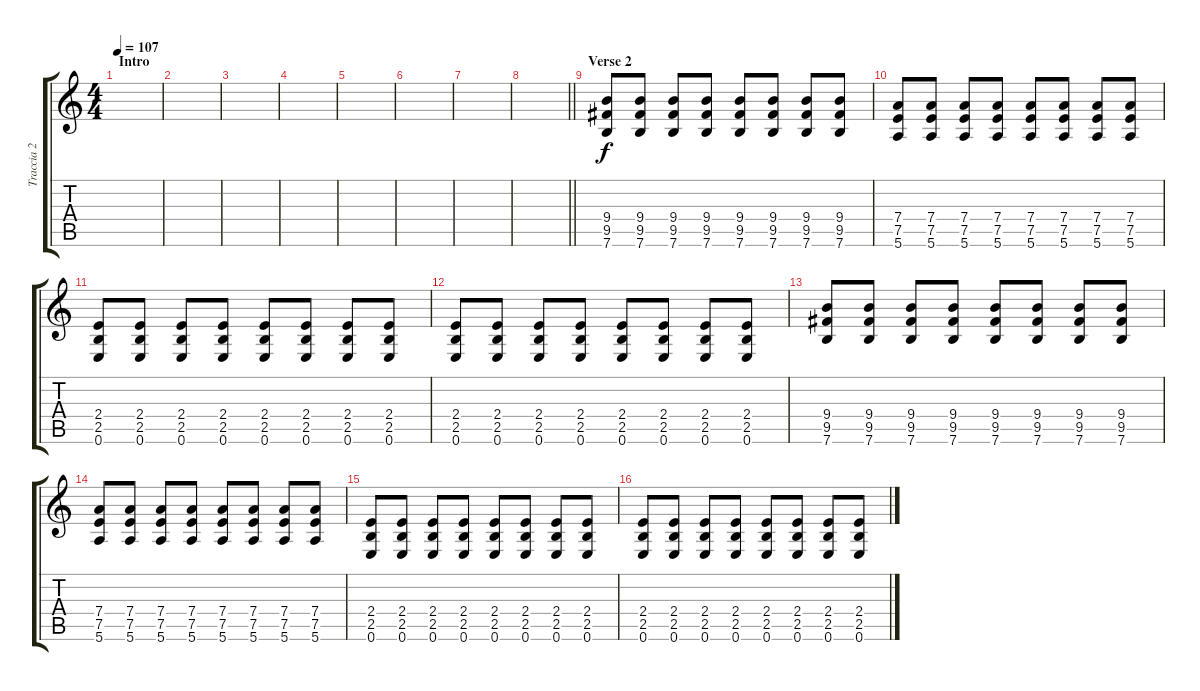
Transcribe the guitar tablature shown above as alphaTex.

\track ("Traccia 2" "Traccia 2") {instrument overdrivenguitar}
\staff {score tabs}
\tuning (E4 B3 G3 D3 A2 E2) {hide}
\ts (4 4)
\section ("" "Intro")
\tempo 107
\clef g2
\ks c
|
|
|
|
|
|
|
\barLineRight lightlight
|
\section ("" "Verse 2")
(9.4 9.5 7.6).8 (9.4 9.5 7.6).8 (9.4 9.5 7.6).8 (9.4 9.5 7.6).8 (9.4 9.5 7.6).8 (9.4 9.5 7.6).8 (9.4 9.5 7.6).8 (9.4 9.5 7.6).8 |
(7.4 7.5 5.6).8 (7.4 7.5 5.6).8 (7.4 7.5 5.6).8 (7.4 7.5 5.6).8 (7.4 7.5 5.6).8 (7.4 7.5 5.6).8 (7.4 7.5 5.6).8 (7.4 7.5 5.6).8 |
(2.4 2.5 0.6).8 (2.4 2.5 0.6).8 (2.4 2.5 0.6).8 (2.4 2.5 0.6).8 (2.4 2.5 0.6).8 (2.4 2.5 0.6).8 (2.4 2.5 0.6).8 (2.4 2.5 0.6).8 |
(2.4 2.5 0.6).8 (2.4 2.5 0.6).8 (2.4 2.5 0.6).8 (2.4 2.5 0.6).8 (2.4 2.5 0.6).8 (2.4 2.5 0.6).8 (2.4 2.5 0.6).8 (2.4 2.5 0.6).8 |
(9.4 9.5 7.6).8 (9.4 9.5 7.6).8 (9.4 9.5 7.6).8 (9.4 9.5 7.6).8 (9.4 9.5 7.6).8 (9.4 9.5 7.6).8 (9.4 9.5 7.6).8 (9.4 9.5 7.6).8 |
(7.4 7.5 5.6).8 (7.4 7.5 5.6).8 (7.4 7.5 5.6).8 (7.4 7.5 5.6).8 (7.4 7.5 5.6).8 (7.4 7.5 5.6).8 (7.4 7.5 5.6).8 (7.4 7.5 5.6).8 |
(2.4 2.5 0.6).8 (2.4 2.5 0.6).8 (2.4 2.5 0.6).8 (2.4 2.5 0.6).8 (2.4 2.5 0.6).8 (2.4 2.5 0.6).8 (2.4 2.5 0.6).8 (2.4 2.5 0.6).8 |
(2.4 2.5 0.6).8 (2.4 2.5 0.6).8 (2.4 2.5 0.6).8 (2.4 2.5 0.6).8 (2.4 2.5 0.6).8 (2.4 2.5 0.6).8 (2.4 2.5 0.6).8 (2.4 2.5 0.6).8
